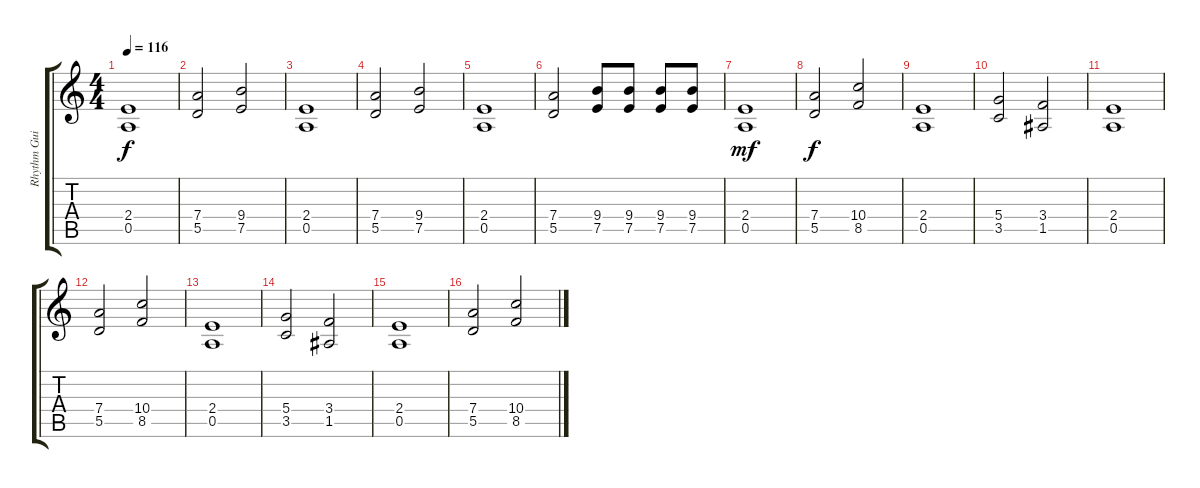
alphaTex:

\track ("Rhythm Guitar" "Rhythm Gui") {instrument distortionguitar}
\staff {score tabs}
\tuning (E4 B3 G3 D3 A2 E2) {hide}
\ts (4 4)
\tempo 116
\clef g2
\ks c
(2.4 0.5).1{dy f} |
(7.4 5.5).2 (9.4 7.5).2 |
(2.4 0.5).1 |
(7.4 5.5).2 (9.4 7.5).2 |
(2.4 0.5).1 |
(7.4 5.5).2 (9.4 7.5).8 (9.4 7.5).8 (9.4 7.5).8 (9.4 7.5).8 |
(2.4 0.5).1{dy mf} |
(7.4 5.5).2{dy f} (10.4 8.5).2 |
(2.4 0.5).1 |
(5.4 3.5).2 (3.4 1.5).2 |
(2.4 0.5).1 |
(7.4 5.5).2 (10.4 8.5).2 |
(2.4 0.5).1 |
(5.4 3.5).2 (3.4 1.5).2 |
(2.4 0.5).1 |
(7.4 5.5).2 (10.4 8.5).2
